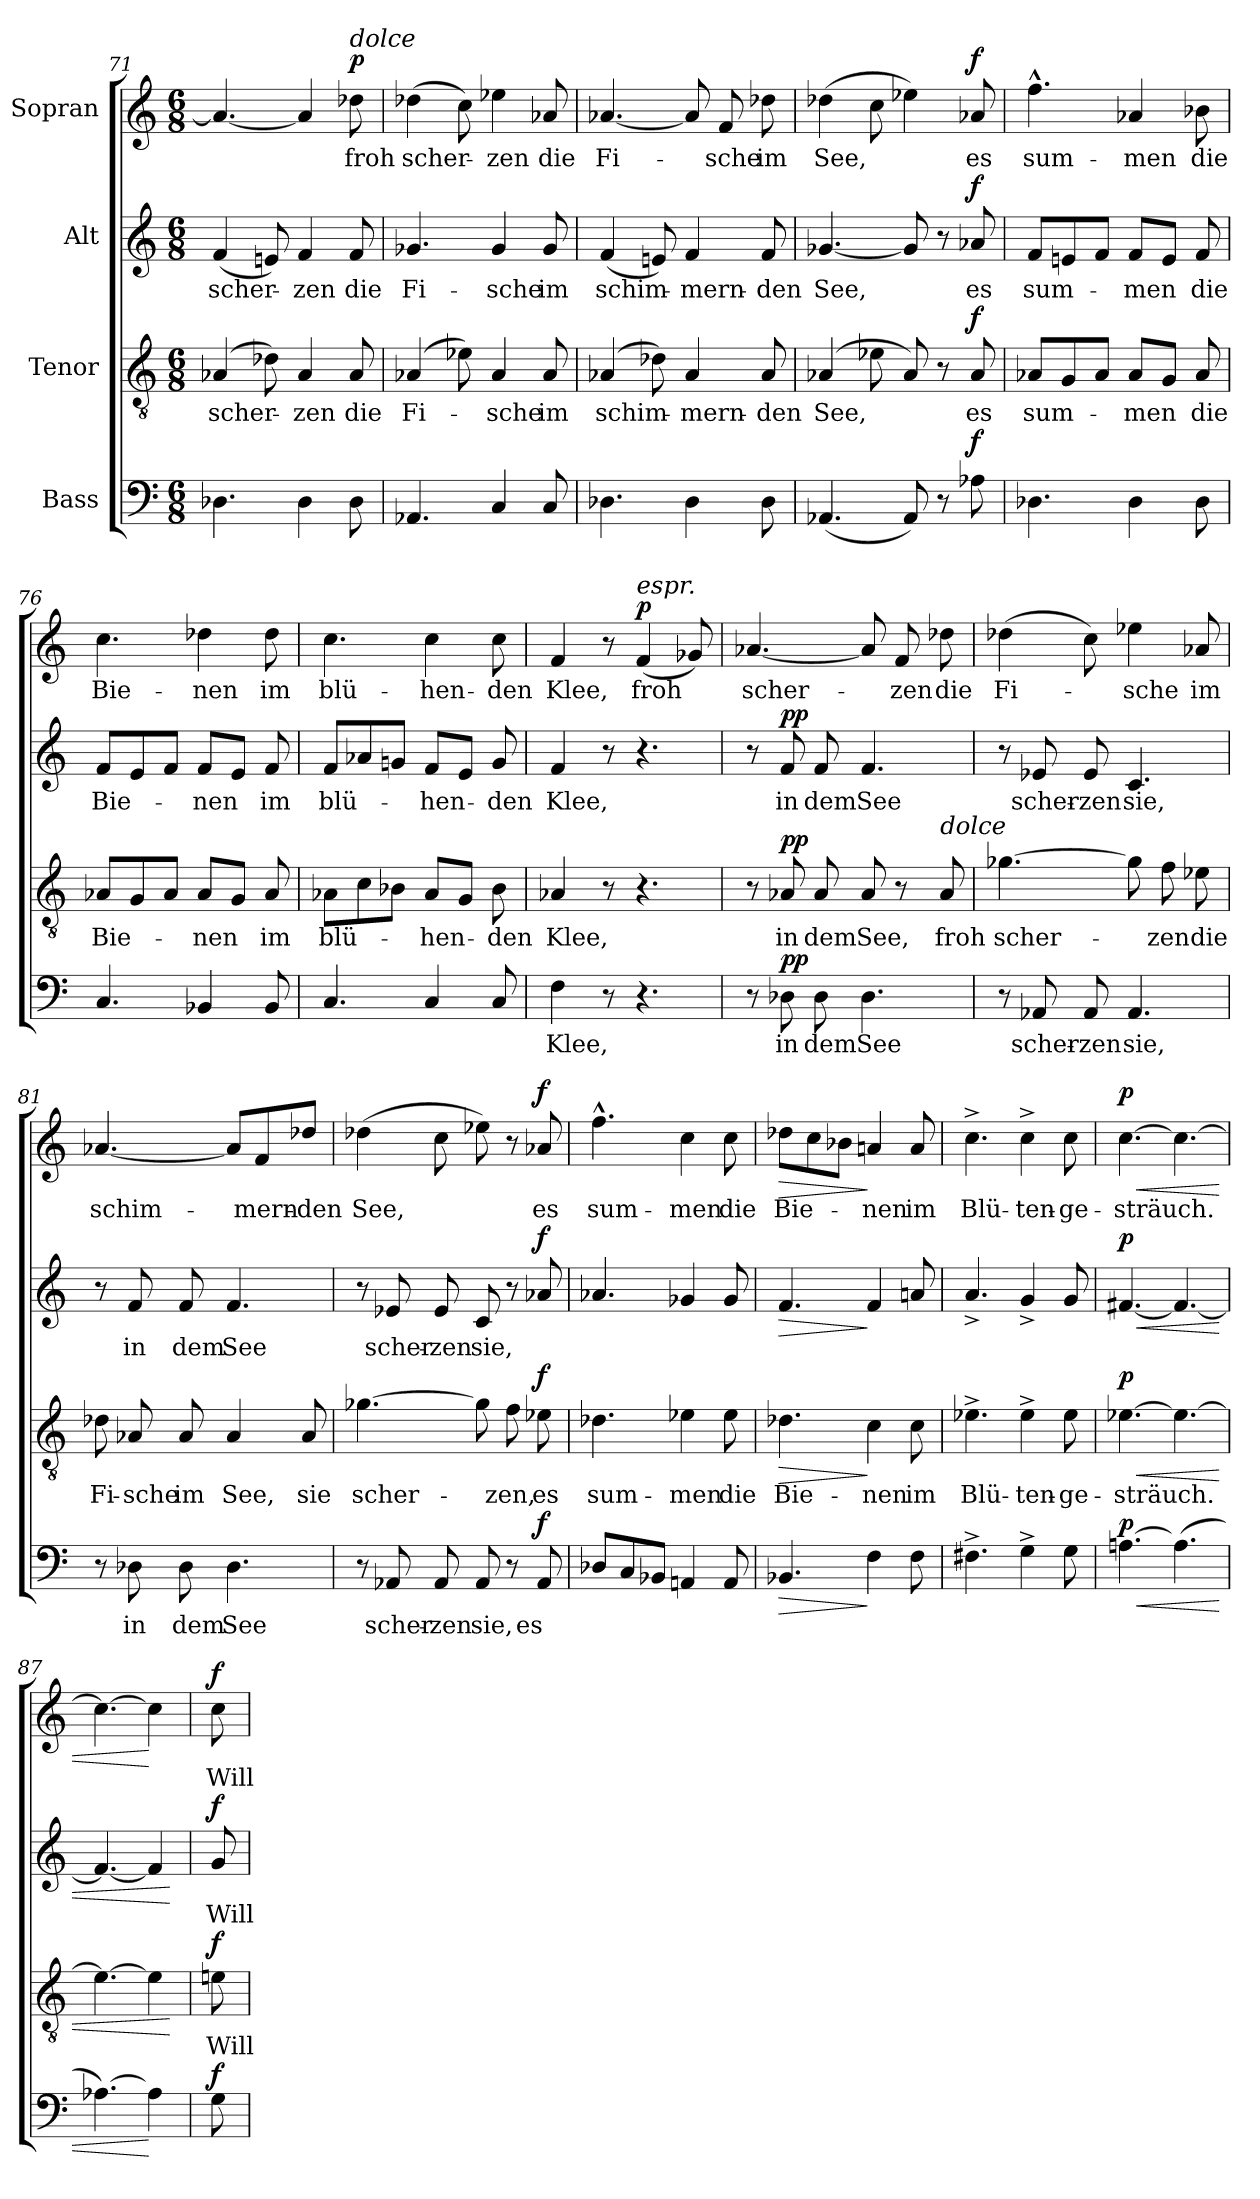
**kern	**text	**dynam	**kern	**text	**dynam	**kern	**text	**dynam	**kern	**text	**dynam
*part4	*part4	*part4	*part3	*part3	*part3	*part2	*part2	*part2	*part1	*part1	*part1
*staff4	*staff4	*staff4	*staff3	*staff3	*staff3	*staff2	*staff2	*staff2	*staff1	*staff1	*staff1
*I"Bass	*	*	*I"Tenor	*	*	*I"Alt	*	*	*I"Sopran	*	*
*clefF4	*	*	*clefGv2	*	*	*clefG2	*	*	*clefG2	*	*
*k[]	*	*	*k[]	*	*	*k[]	*	*	*k[]	*	*
*M6/8	*	*	*M6/8	*	*	*M6/8	*	*	*M6/8	*	*
=71	=71	=71	=71	=71	=71	=71	=71	=71	=71	=71	=71
4.D-X\	.	.	(4A-X/	scher-	.	(>4f/	scher-	.	4.a-/_	.	.
.	.	.	8d-X\)	.	.	8en/)	.	.	.	.	.
4D-\	.	.	4A-/	-zen	.	4f/	-zen	.	4a-/]	.	.
!	!	!	!	!	!	!	!	!	!LO:TX:a:i:t=dolce	!	!
!	!	!	!	!	!	!	!	!	!	!	!LO:DY:a
8D-\	.	.	8A-/	die	.	8f/	die	.	8dd-X\	froh	p
=72	=72	=72	=72	=72	=72	=72	=72	=72	=72	=72	=72
4.AA-X/	.	.	(4A-X/	Fi-	.	4.g-X/	Fi-	.	(4dd-X\	scher-	.
.	.	.	8e-X\)	.	.	.	.	.	8cc\)	.	.
4C/	.	.	4A-/	-sche	.	4g-/	-sche	.	4ee-X\	-zen	.
8C/	.	.	8A-/	im	.	8g-/	im	.	8a-X/	die	.
=73	=73	=73	=73	=73	=73	=73	=73	=73	=73	=73	=73
4.D-X\	.	.	(4A-X/	schim-	.	(>4f/	schim-	.	[4.a-X/	Fi-	.
.	.	.	8d-X\)	.	.	8en/)	.	.	.	.	.
4D-\	.	.	4A-/	-mern-	.	4f/	-mern-	.	8a-/]	.	.
.	.	.	.	.	.	.	.	.	8f/	-sche	.
8D-\	.	.	8A-/	-den	.	8f/	-den	.	8dd-X\	im	.
!!LO:LB:g=z
=74	=74	=74	=74	=74	=74	=74	=74	=74	=74	=74	=74
(4.AA-X/	.	.	(4A-X/	See,	.	[4.g-X/	See,	.	(4dd-X\	See,	.
.	.	.	8e-X\	.	.	.	.	.	8cc\	.	.
8AA-/)	.	.	8A-/)	.	.	8g-/]	.	.	4ee-X\)	.	.
8r	.	.	8r	.	.	8r	.	.	.	.	.
!	!	!LO:DY:a	!	!	!LO:DY:a	!	!	!LO:DY:a	!	!	!LO:DY:a
8A-X\	.	f	8A-/	es	f	8a-X/	es	f	8a-X/	es	f
=75	=75	=75	=75	=75	=75	=75	=75	=75	=75	=75	=75
4.D-X\	.	.	8A-X/L	sum-	.	8f/L	sum-	.	4.ff^^\	sum-	.
.	.	.	8G/	.	.	8en/	.	.	.	.	.
.	.	.	8A-/J	.	.	8f/J	.	.	.	.	.
4D-\	.	.	8A-/L	-men	.	8f/L	-men	.	4a-X/	-men	.
.	.	.	8G/J	.	.	8e/J	.	.	.	.	.
8D-\	.	.	8A-/	die	.	8f/	die	.	8b-X\	die	.
=76	=76	=76	=76	=76	=76	=76	=76	=76	=76	=76	=76
4.C/	.	.	8A-X/L	Bie-	.	8f/L	Bie-	.	4.cc\	Bie-	.
.	.	.	8G/	.	.	8e/	.	.	.	.	.
.	.	.	8A-/J	.	.	8f/J	.	.	.	.	.
4BB-X/	.	.	8A-/L	-nen	.	8f/L	-nen	.	4dd-X\	-nen	.
.	.	.	8G/J	.	.	8e/J	.	.	.	.	.
8BB-/	.	.	8A-/	im	.	8f/	im	.	8dd-\	im	.
=77	=77	=77	=77	=77	=77	=77	=77	=77	=77	=77	=77
4.C/	.	.	8A-X\L	blü-	.	8f/L	blü-	.	4.cc\	blü-	.
.	.	.	8c\	.	.	8a-X/	.	.	.	.	.
.	.	.	8B-X\J	.	.	8gn/J	.	.	.	.	.
4C/	.	.	8A-/L	-hen-	.	8f/L	-hen-	.	4cc\	-hen-	.
.	.	.	8G/J	.	.	8e/J	.	.	.	.	.
8C/	.	.	8B-\	-den	.	8g/	-den	.	8cc\	-den	.
!!LO:PB:g=z
=78	=78	=78	=78	=78	=78	=78	=78	=78	=78	=78	=78
4F\	Klee,	.	4A-X/	Klee,	.	4f/	Klee,	.	4f/	Klee,	.
8r	.	.	8r	.	.	8r	.	.	8r	.	.
!	!	!	!	!	!	!	!	!	!LO:TX:a:i:t=espr.	!	!
!	!	!	!	!	!	!	!	!	!	!	!LO:DY:a
4.r	.	.	4.r	.	.	4.r	.	.	(4f/	froh	p
.	.	.	.	.	.	.	.	.	8g-X/)	.	.
=79	=79	=79	=79	=79	=79	=79	=79	=79	=79	=79	=79
8r	.	.	8r	.	.	8r	.	.	[4.a-X/	scher-	.
!	!	!LO:DY:a	!	!	!LO:DY:a	!	!	!LO:DY:a	!	!	!
8D-X\	in	pp	8A-X/	in	pp	8f/	in	pp	.	.	.
8D-\	dem	.	8A-/	dem	.	8f/	dem	.	.	.	.
4.D-\	See	.	8A-/	See,	.	4.f/	See	.	8a-/]	.	.
.	.	.	8r	.	.	.	.	.	8f/	-zen	.
!	!	!	!LO:TX:a:i:t=dolce	!	!	!	!	!	!	!	!
.	.	.	8A-/	froh	.	.	.	.	8dd-X\	die	.
=80	=80	=80	=80	=80	=80	=80	=80	=80	=80	=80	=80
8r	.	.	[4.g-X\	scher-	.	8r	.	.	(4dd-X\	Fi-	.
8AA-X/	scher-	.	.	.	.	8e-X/	scher-	.	.	.	.
8AA-/	-zen	.	.	.	.	8e-/	-zen	.	8cc\)	.	.
4.AA-/	sie,	.	8g-\]	.	.	4.c/	sie,	.	4ee-X\	-sche	.
.	.	.	8f\	-zen	.	.	.	.	.	.	.
.	.	.	8e-X\	die	.	.	.	.	8a-X/	im	.
=81	=81	=81	=81	=81	=81	=81	=81	=81	=81	=81	=81
8r	.	.	8d-X\	Fi-	.	8r	.	.	[4.a-X/	schim-	.
8D-X\	in	.	8A-X/	-sche	.	8f/	in	.	.	.	.
8D-\	dem	.	8A-/	im	.	8f/	dem	.	.	.	.
4.D-\	See	.	4A-/	See,	.	4.f/	See	.	8a-/L]	.	.
.	.	.	.	.	.	.	.	.	8f/	-mern-	.
.	.	.	8A-/	sie	.	.	.	.	8dd-X/J	-den	.
=82	=82	=82	=82	=82	=82	=82	=82	=82	=82	=82	=82
8r	.	.	[4.g-X\	scher-	.	8r	.	.	(4dd-X\	See,	.
8AA-X/	scher-	.	.	.	.	8e-X/	scher-	.	.	.	.
8AA-/	-zen	.	.	.	.	8e-/	-zen	.	8cc\	.	.
8AA-/	sie,	.	8g-\]	.	.	8c/	sie,	.	8ee-X\)	.	.
8r	.	.	8f\	zen,	.	8r	.	.	8r	.	.
!	!	!LO:DY:a	!	!	!LO:DY:a	!	!	!LO:DY:a	!	!	!LO:DY:a
8AA-/	es	f	8e-X\	es	f	8a-X/	.	f	8a-X/	es	f
!!LO:LB:g=z
=83	=83	=83	=83	=83	=83	=83	=83	=83	=83	=83	=83
8D-X/L	.	.	4.d-X\	sum-	.	4.a-X/	.	.	4.ff^^\	sum-	.
8C/	.	.	.	.	.	.	.	.	.	.	.
8BB-X/J	.	.	.	.	.	.	.	.	.	.	.
4AAn/	.	.	4e-X\	-men	.	4g-X/	.	.	4cc\	-men	.
8AA/	.	.	8e-\	die	.	8g-/	.	.	8cc\	die	.
=84	=84	=84	=84	=84	=84	=84	=84	=84	=84	=84	=84
!	!	!LO:HP:b	!	!	!LO:HP:b	!	!	!LO:HP:b	!	!	!LO:HP:b
4.BB-X/	.	>	4.d-X\	Bie-	>	4.f/	.	>	8dd-X\L	Bie-	>
.	.	.	.	.	.	.	.	.	8cc\	.	.
.	.	.	.	.	.	.	.	.	8b-X\J	.	.
4F\	.	]	4c\	-nen	]	4f/	.	]	4an/	-nen	]
8F\	.	.	8c\	im	.	8an/	.	.	8a/	im	.
=85	=85	=85	=85	=85	=85	=85	=85	=85	=85	=85	=85
4.F#X^\	.	.	4.e-X^\	Blü-	.	4.a^/	.	.	4.cc^\	Blü-	.
4G^\	.	.	4e-^\	-ten-	.	4g^/	.	.	4cc^\	-ten-	.
8G\	.	.	8e-\	-ge-	.	8g/	.	.	8cc\	-ge-	.
=86	=86	=86	=86	=86	=86	=86	=86	=86	=86	=86	=86
!	!	!LO:HP:b	!	!	!LO:HP:b	!	!	!LO:HP:b	!	!	!LO:HP:b
!	!	!LO:DY:n=1:a	!	!	!LO:DY:n=1:a	!	!	!LO:DY:n=1:a	!	!	!LO:DY:n=1:a
[4.An\	.	< p	[4.e-X\	-sträuch.	< p	[4.f#X/	.	< p	[4.cc\	-sträuch.	< p
(4.A\]	.	.	4.e-\_	.	.	4.f#/_	.	.	4.cc\_	.	.
=87	=87	=87	=87	=87	=87	=87	=87	=87	=87	=87	=87
[4.A-X\)	.	.	4.e-\_	.	.	4.f#/_	.	.	4.cc\_	.	.
4A-\]	.	[	4e-\]	.	.	4f#/]	.	.	4cc\]	.	[
.	.	.	.	.	[	.	.	[	.	.	.
!!LO:LB:g=z
=87X2	=87X2	=87X2	=87X2	=87X2	=87X2	=87X2	=87X2	=87X2	=87X2	=87X2	=87X2
!	!	!LO:DY:a	!	!	!LO:DY:a	!	!	!LO:DY:a	!	!	!LO:DY:a
8G\	.	f	8en\	Will -	f	8g/	Will-	f	8cc\	Will-	f
=	=	=	=	=	=	=	=	=	=	=	=
*-	*-	*-	*-	*-	*-	*-	*-	*-	*-	*-	*-
